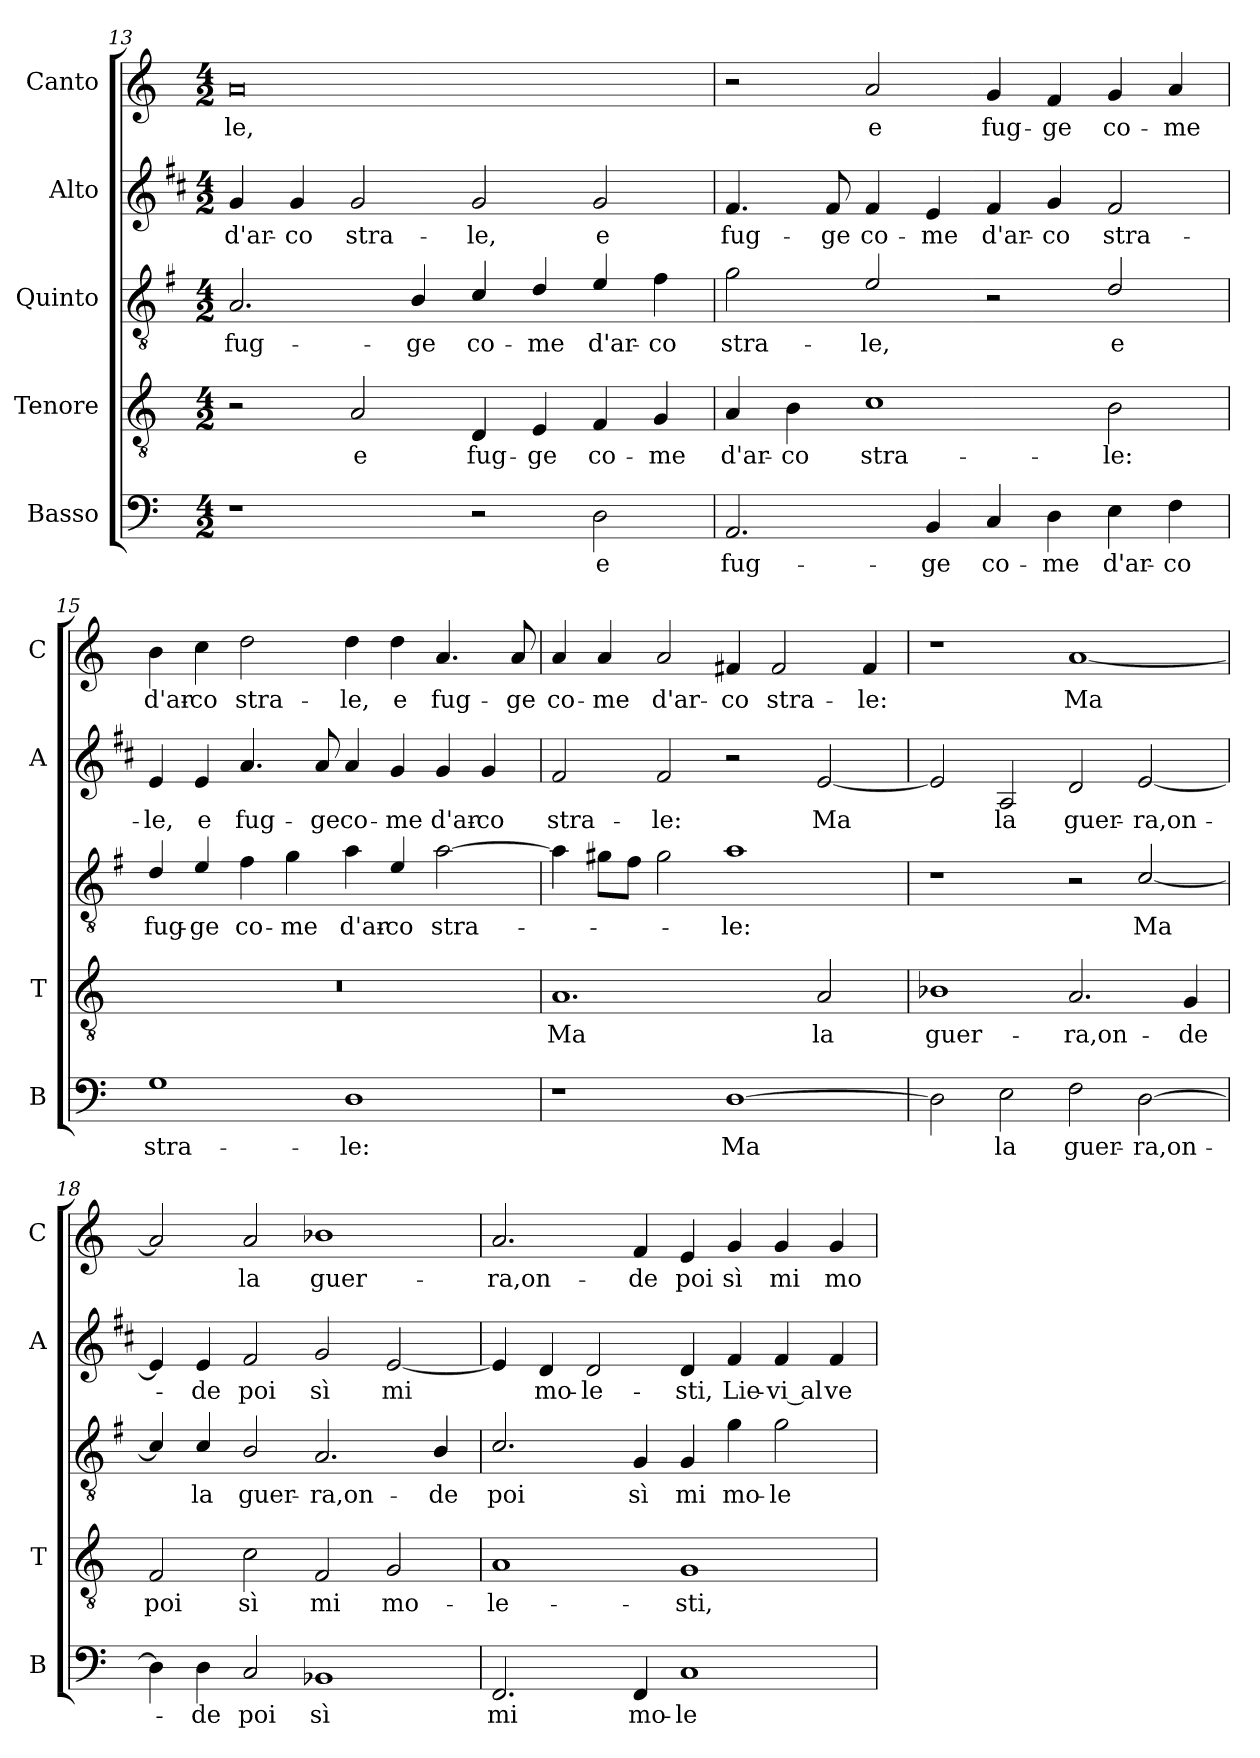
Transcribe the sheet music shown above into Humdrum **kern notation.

**kern	**text	**kern	**text	**kern	**text	**kern	**text	**kern	**text
*part5	*part5	*part4	*part4	*part3	*part3	*part2	*part2	*part1	*part1
*staff5	*staff5	*staff4	*staff4	*staff3	*staff3	*staff2	*staff2	*staff1	*staff1
*I"Basso	*	*I"Tenore	*	*I"Quinto	*	*I"Alto	*	*I"Canto	*
*I'B	*	*I'T	*	*	*	*I'A	*	*I'C	*
*clefF4	*	*clefGv2	*	*clefGv2	*	*clefG2	*	*clefG2	*
*	*	*	*	*ITrd4c7	*	*ITrd1c2	*	*	*
*k[]	*	*k[]	*	*k[]	*	*k[]	*	*k[]	*
*C:	*	*C:	*	*C:	*	*C:	*	*C:	*
*M4/2	*	*M4/2	*	*M4/2	*	*M4/2	*	*M4/2	*
=13	=13	=13	=13	=13	=13	=13	=13	=13	=13
!	!	!	!	!	!LO:LY:b	!	!LO:LY:b	!	!LO:LY:b
1r	.	2r	.	2.D/	fug-	4f/	d'ar-	0a	-le,
!	!	!	!	!	!	!	!LO:LY:b	!	!
.	.	.	.	.	.	4f/	-co	.	.
!	!	!	!LO:LY:b	!	!	!	!LO:LY:b	!	!
.	.	2A/	e	.	.	2f/	stra-	.	.
!	!	!	!	!	!LO:LY:b	!	!	!	!
.	.	.	.	4E/	-ge	.	.	.	.
!	!	!	!LO:LY:b	!	!LO:LY:b	!	!LO:LY:b	!	!
2r	.	4D/	fug-	4F/	co-	2f/	-le,	.	.
!	!	!	!LO:LY:b	!	!LO:LY:b	!	!	!	!
.	.	4E/	-ge	4G/	-me	.	.	.	.
!	!LO:LY:b	!	!LO:LY:b	!	!LO:LY:b	!	!LO:LY:b	!	!
2D\	e	4F/	co-	4A/	d'ar-	2f/	e	.	.
!	!	!	!LO:LY:b	!	!LO:LY:b	!	!	!	!
.	.	4G/	-me	4B\	-co	.	.	.	.
!!LO:LB:g=z
=14	=14	=14	=14	=14	=14	=14	=14	=14	=14
!	!LO:LY:b	!	!LO:LY:b	!	!LO:LY:b	!	!LO:LY:b	!	!
2.AA/	fug-	4A/	d'ar-	2c\	stra-	4.e/	fug-	2r	.
!	!	!	!LO:LY:b	!	!	!	!	!	!
.	.	4B\	-co	.	.	.	.	.	.
!	!	!	!	!	!	!	!LO:LY:b	!	!
.	.	.	.	.	.	8e/	-ge	.	.
!	!	!	!LO:LY:b	!	!LO:LY:b	!	!LO:LY:b	!	!LO:LY:b
.	.	1c	stra-	2A/	-le,	4e/	co-	2a/	e
!	!LO:LY:b	!	!	!	!	!	!LO:LY:b	!	!
4BB/	-ge	.	.	.	.	4d/	-me	.	.
!	!LO:LY:b	!	!	!	!	!	!LO:LY:b	!	!LO:LY:b
4C/	co-	.	.	2rc	.	4e/	d'ar-	4g/	fug-
!	!LO:LY:b	!	!	!	!	!	!LO:LY:b	!	!LO:LY:b
4D\	-me	.	.	.	.	4f/	-co	4f/	-ge
!	!LO:LY:b	!	!LO:LY:b	!	!LO:LY:b	!	!LO:LY:b	!	!LO:LY:b
4E\	d'ar-	2B\	-le:	2G/	e	2e/	stra-	4g/	co-
!	!LO:LY:b	!	!	!	!	!	!	!	!LO:LY:b
4F\	-co	.	.	.	.	.	.	4a/	-me
=15	=15	=15	=15	=15	=15	=15	=15	=15	=15
!	!LO:LY:b	!	!	!	!LO:LY:b	!	!LO:LY:b	!	!LO:LY:b
1G	stra-	0r	.	4G/	fug-	4d/	-le,	4b\	d'ar-
!	!	!	!	!	!LO:LY:b	!	!LO:LY:b	!	!LO:LY:b
.	.	.	.	4A/	-ge	4d/	e	4cc\	-co
!	!	!	!	!	!LO:LY:b	!	!LO:LY:b	!	!LO:LY:b
.	.	.	.	4B\	co-	4.g/	fug-	2dd\	stra-
!	!	!	!	!	!LO:LY:b	!	!	!	!
.	.	.	.	4c\	-me	.	.	.	.
!	!	!	!	!	!	!	!LO:LY:b	!	!
.	.	.	.	.	.	8g/	-ge	.	.
!	!LO:LY:b	!	!	!	!LO:LY:b	!	!LO:LY:b	!	!LO:LY:b
1D	-le:	.	.	4d\	d'ar-	4g/	co-	4dd\	-le,
!	!	!	!	!	!LO:LY:b	!	!LO:LY:b	!	!LO:LY:b
.	.	.	.	4A/	-co	4f/	-me	4dd\	e
!	!	!	!	!	!LO:LY:b	!	!LO:LY:b	!	!LO:LY:b
.	.	.	.	[2d\	stra-	4f/	d'ar-	4.a/	fug-
!	!	!	!	!	!	!	!LO:LY:b	!	!
.	.	.	.	.	.	4f/	-co	.	.
!	!	!	!	!	!	!	!	!	!LO:LY:b
.	.	.	.	.	.	.	.	8a/	-ge
=16	=16	=16	=16	=16	=16	=16	=16	=16	=16
!	!	!	!LO:LY:b	!	!	!	!LO:LY:b	!	!LO:LY:b
1r	.	1.A	Ma	4d\]	.	2e/	stra-	4a/	co-
!	!	!	!	!	!	!	!	!	!LO:LY:b
.	.	.	.	8c#X\L	.	.	.	4a/	-me
.	.	.	.	8B\J	.	.	.	.	.
!	!	!	!	!	!	!	!LO:LY:b	!	!LO:LY:b
.	.	.	.	2c#\	.	2e/	-le:	2a/	d'ar-
!	!LO:LY:b	!	!	!	!LO:LY:b	!	!	!	!LO:LY:b
[1D	Ma	.	.	1d	-le:	2r	.	4f#X/	-co
!	!	!	!	!	!	!	!	!	!LO:LY:b
.	.	.	.	.	.	.	.	2f#/	stra-
!	!	!	!LO:LY:b	!	!	!	!LO:LY:b	!	!
.	.	2A/	la	.	.	[2d/	Ma	.	.
!	!	!	!	!	!	!	!	!	!LO:LY:b
.	.	.	.	.	.	.	.	4f#/	-le:
=17	=17	=17	=17	=17	=17	=17	=17	=17	=17
!	!	!	!LO:LY:b	!	!	!	!	!	!
2D\]	.	1B-X	guer-	1r	.	2d/]	.	1r	.
!	!LO:LY:b	!	!	!	!	!	!LO:LY:b	!	!
2E\	la	.	.	.	.	2G/	la	.	.
!	!LO:LY:b	!	!LO:LY:b	!	!	!	!LO:LY:b	!	!LO:LY:b
2F\	guer-	2.A/	-ra,on-	2r	.	2c/	guer-	[1a	Ma
!	!LO:LY:b	!	!	!	!LO:LY:b	!	!LO:LY:b	!	!
[2D\	-ra,on-	.	.	[2F/	Ma	[2d/	-ra,on-	.	.
!	!	!	!LO:LY:b	!	!	!	!	!	!
.	.	4G/	-de	.	.	.	.	.	.
!!LO:LB:g=z
=18	=18	=18	=18	=18	=18	=18	=18	=18	=18
!	!	!	!LO:LY:b	!	!	!	!	!	!
4D\]	.	2F/	poi	4F/]	.	4d/]	.	2a/]	.
!	!LO:LY:b	!	!	!	!LO:LY:b	!	!LO:LY:b	!	!
4D\	-de	.	.	4F/	la	4d/	-de	.	.
!	!LO:LY:b	!	!LO:LY:b	!	!LO:LY:b	!	!LO:LY:b	!	!LO:LY:b
2C/	poi	2c\	sì	2E/	guer-	2e/	poi	2a/	la
!	!LO:LY:b	!	!LO:LY:b	!	!LO:LY:b	!	!LO:LY:b	!	!LO:LY:b
1BB-X	sì	2F/	mi	2.D/	-ra,on-	2f/	sì	1b-X	guer-
!	!	!	!LO:LY:b	!	!	!	!LO:LY:b	!	!
.	.	2G/	mo-	.	.	[2d/	mi	.	.
!	!	!	!	!	!LO:LY:b	!	!	!	!
.	.	.	.	4E/	-de	.	.	.	.
=19	=19	=19	=19	=19	=19	=19	=19	=19	=19
!	!LO:LY:b	!	!LO:LY:b	!	!LO:LY:b	!	!	!	!LO:LY:b
2.FF/	mi	1A	-le-	2.F/	poi	4d/]	.	2.a/	-ra,on-
!	!	!	!	!	!	!	!LO:LY:b	!	!
.	.	.	.	.	.	4c/	mo-	.	.
!	!	!	!	!	!	!	!LO:LY:b	!	!
.	.	.	.	.	.	2c/	-le-	.	.
!	!LO:LY:b	!	!	!	!LO:LY:b	!	!	!	!LO:LY:b
4FF/	mo-	.	.	4C/	sì	.	.	4f/	-de
!	!LO:LY:b	!	!LO:LY:b	!	!LO:LY:b	!	!LO:LY:b	!	!LO:LY:b
1C	-le-	1G	-sti,	4C/	mi	4c/	-sti,	4e/	poi
!	!	!	!	!	!LO:LY:b	!	!LO:LY:b	!	!LO:LY:b
.	.	.	.	4c\	mo-	4e/	Lie-	4g/	sì
!	!	!	!	!	!LO:LY:b	!	!LO:LY:b	!	!LO:LY:b
.	.	.	.	2c\	-le-	4e/	-vi al	4g/	mi
!	!	!	!	!	!	!	!LO:LY:b	!	!LO:LY:b
.	.	.	.	.	.	4e/	ve-	4g/	mo-
=	=	=	=	=	=	=	=	=	=
*-	*-	*-	*-	*-	*-	*-	*-	*-	*-
